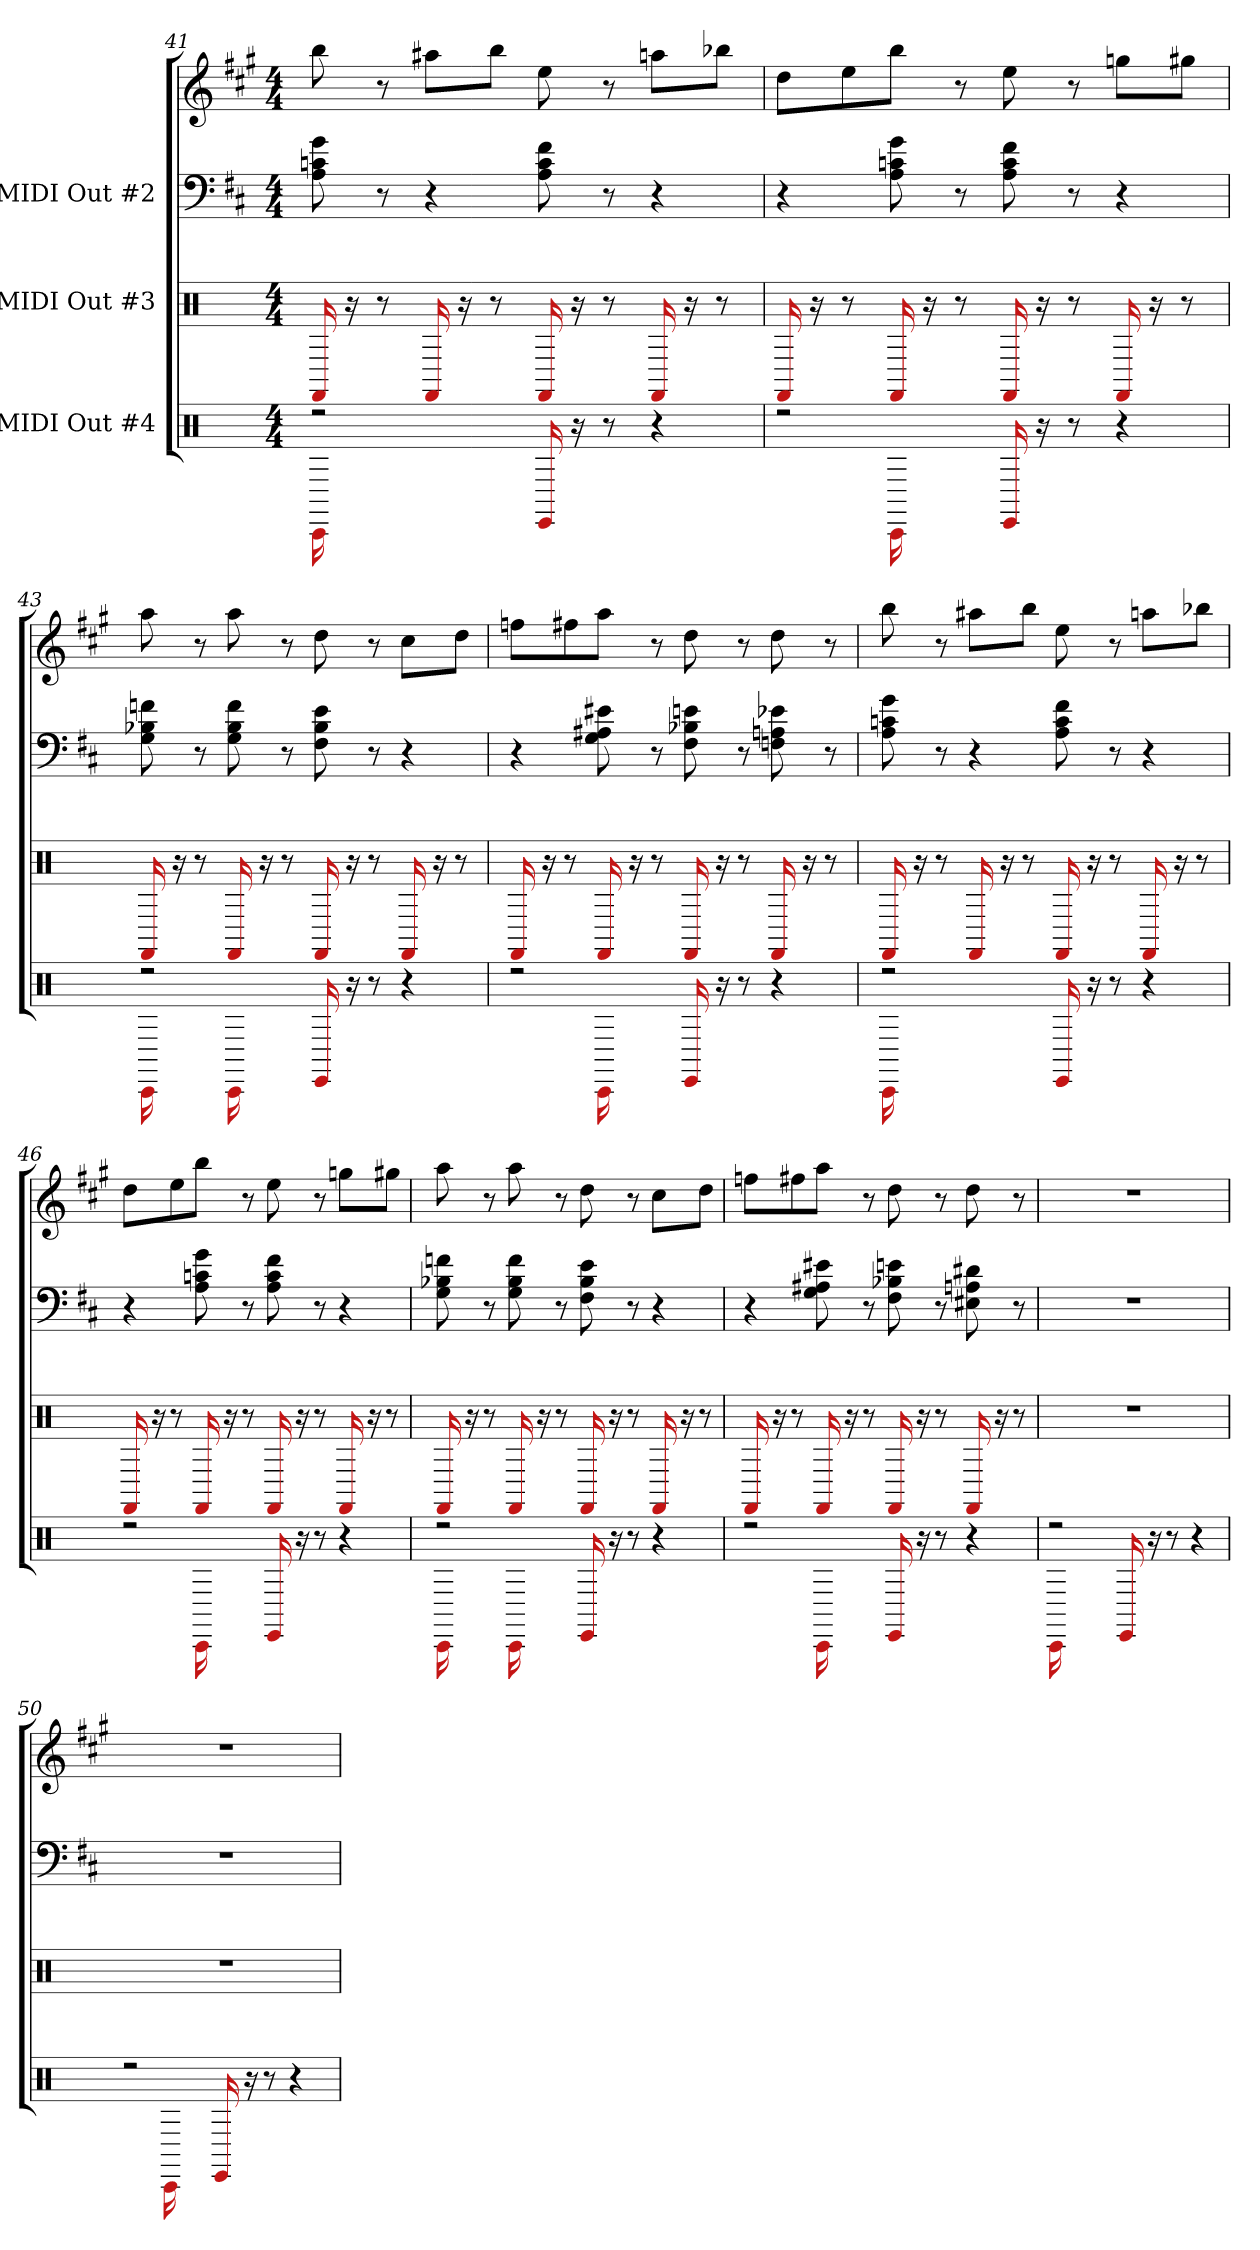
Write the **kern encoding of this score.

**kern	**kern	**kern	**kern
*part3	*part2	*part1	*part1
*staff4	*staff3	*staff2	*staff1
*I"MIDI Out #4	*I"MIDI Out #3	*I"MIDI Out #2	*
!!LO:PB:g=z
*clefX	*clefX	*clefF4	*clefG2
*k[]	*k[]	*k[f#c#]	*k[f#c#g#]
*M4/4	*M4/4	*M4/4	*M4/4
=41	=41	=41	=41
*^	*	*	*
2r	16CC\	16FF#X/	8A\ 8cn\ 8g\	8bb\
.	2...ryy	16r	.	.
.	.	8r	8r	8r
.	.	16FF/	4r	8aa#X\L
.	.	16r	.	.
.	.	8r	.	8bb\J
16EE/	.	16FF/	8A\ 8c\ 8f#\	8ee\
16r	.	16r	.	.
8r	.	8r	8r	8r
4r	.	16FF/	4r	8aan\L
.	.	16r	.	.
.	.	8r	.	8bb-X\J
=42	=42	=42	=42	=42
2r	4ryy	16FF#X/	4r	8dd\L
.	.	16r	.	.
.	.	8r	.	8ee\
.	16CC\	16FF/	8A\ 8cn\ 8g\	8bb\J
.	2ryy	16r	.	.
.	.	8r	8r	8r
16EE/	.	16FF/	8A\ 8c\ 8f#\	8ee\
16r	.	16r	.	.
8r	.	8r	8r	8r
4r	.	16FF/	4r	8ggn\L
.	8.ryy	16r	.	.
.	.	8r	.	8gg#X\J
=43	=43	=43	=43	=43
2r	16CC\	16FF#X/	8G\ 8B-X\ 8fn\	8aa\
.	8.ryy	16r	.	.
.	.	8r	8r	8r
.	16CC\	16FF/	8G\ 8B-\ 8f\	8aa\
.	2ryy	16r	.	.
.	.	8r	8r	8r
16EE/	.	16FF/	8F#\ 8B-\ 8e\	8dd\
16r	.	16r	.	.
8r	.	8r	8r	8r
4r	.	16FF/	4r	8cc#\L
.	8.ryy	16r	.	.
.	.	8r	.	8dd\J
!!LO:LB:g=z
=44	=44	=44	=44	=44
2r	4ryy	16FF#X/	4r	8ffn\L
.	.	16r	.	.
.	.	8r	.	8ff#X\
.	16CC\	16FF/	8G\ 8A#X\ 8e#X\	8aa\J
.	2ryy	16r	.	.
.	.	8r	8r	8r
16EE/	.	16FF/	8F#\ 8B-X\ 8en\	8dd\
16r	.	16r	.	.
8r	.	8r	8r	8r
4r	.	16FF/	8Fn\ 8An\ 8e-X\	8dd\
.	8.ryy	16r	.	.
.	.	8r	8r	8r
=45	=45	=45	=45	=45
2r	16CC\	16FF#X/	8A\ 8cn\ 8g\	8bb\
.	2...ryy	16r	.	.
.	.	8r	8r	8r
.	.	16FF/	4r	8aa#X\L
.	.	16r	.	.
.	.	8r	.	8bb\J
16EE/	.	16FF/	8A\ 8c\ 8f#\	8ee\
16r	.	16r	.	.
8r	.	8r	8r	8r
4r	.	16FF/	4r	8aan\L
.	.	16r	.	.
.	.	8r	.	8bb-X\J
!!LO:LB:g=z
=46	=46	=46	=46	=46
2r	4ryy	16FF#X/	4r	8dd\L
.	.	16r	.	.
.	.	8r	.	8ee\
.	16CC\	16FF/	8A\ 8cn\ 8g\	8bb\J
.	2ryy	16r	.	.
.	.	8r	8r	8r
16EE/	.	16FF/	8A\ 8c\ 8f#\	8ee\
16r	.	16r	.	.
8r	.	8r	8r	8r
4r	.	16FF/	4r	8ggn\L
.	8.ryy	16r	.	.
.	.	8r	.	8gg#X\J
=47	=47	=47	=47	=47
2r	16CC\	16FF#X/	8G\ 8B-X\ 8fn\	8aa\
.	8.ryy	16r	.	.
.	.	8r	8r	8r
.	16CC\	16FF/	8G\ 8B-\ 8f\	8aa\
.	2ryy	16r	.	.
.	.	8r	8r	8r
16EE/	.	16FF/	8F#\ 8B-\ 8e\	8dd\
16r	.	16r	.	.
8r	.	8r	8r	8r
4r	.	16FF/	4r	8cc#\L
.	8.ryy	16r	.	.
.	.	8r	.	8dd\J
!!LO:PB:g=z
=48	=48	=48	=48	=48
2r	4ryy	16FF#X/	4r	8ffn\L
.	.	16r	.	.
.	.	8r	.	8ff#X\
.	16CC\	16FF/	8G\ 8A#X\ 8e#X\	8aa\J
.	2ryy	16r	.	.
.	.	8r	8r	8r
16EE/	.	16FF/	8F#\ 8B-X\ 8en\	8dd\
16r	.	16r	.	.
8r	.	8r	8r	8r
4r	.	16FF/	8E#X\ 8An\ 8d#X\	8dd\
.	8.ryy	16r	.	.
.	.	8r	8r	8r
=49	=49	=49	=49	=49
2r	16CC\	1r	1r	1r
.	2...ryy	.	.	.
16EE/	.	.	.	.
16r	.	.	.	.
8r	.	.	.	.
4r	.	.	.	.
=50	=50	=50	=50	=50
2r	4ryy	1r	1r	1r
.	16CC\	.	.	.
.	2ryy	.	.	.
16EE/	.	.	.	.
16r	.	.	.	.
8r	.	.	.	.
4r	.	.	.	.
.	8.ryy	.	.	.
*v	*v	*	*	*
=	=	=	=
*-	*-	*-	*-
